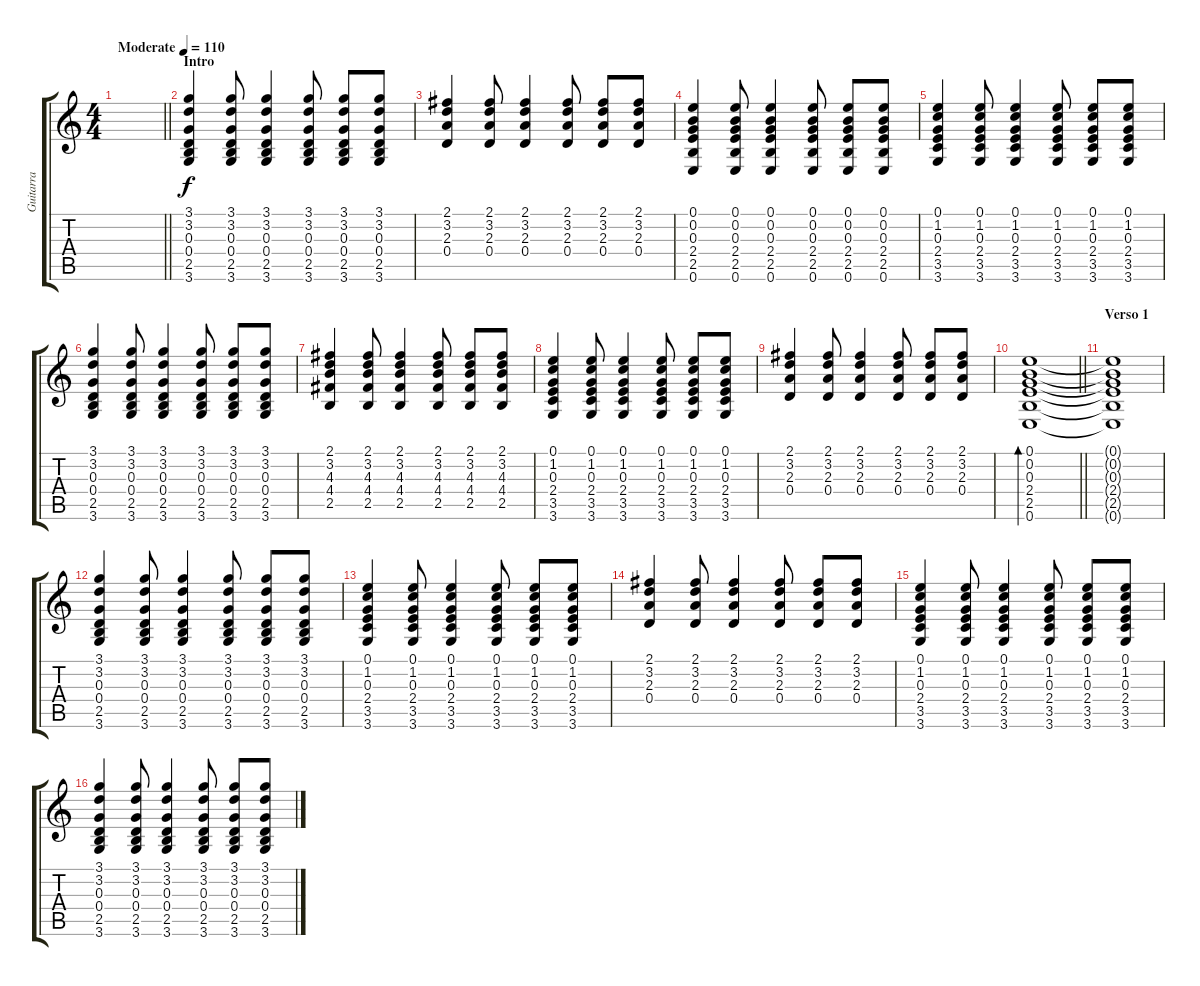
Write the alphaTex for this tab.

\track ("Guitarra" "Guitarra") {instrument acousticguitarsteel}
\staff {score tabs}
\tuning (E4 B3 G3 D3 A2 E2) {hide}
\ts (4 4)
\tempo (110 "Moderate")
\clef g2
\barLineRight lightlight
\ks c
|
\section ("" "Intro")
(3.1 3.2 0.3 0.4 2.5 3.6).4 (3.1 3.2 0.3 0.4 2.5 3.6).8 (3.1 3.2 0.3 0.4 2.5 3.6).4 (3.1 3.2 0.3 0.4 2.5 3.6).8 (3.1 3.2 0.3 0.4 2.5 3.6).8 (3.1 3.2 0.3 0.4 2.5 3.6).8 |
(2.1 3.2 2.3 0.4).4 (2.1 3.2 2.3 0.4).8 (2.1 3.2 2.3 0.4).4 (2.1 3.2 2.3 0.4).8 (2.1 3.2 2.3 0.4).8 (2.1 3.2 2.3 0.4).8 |
(0.1 0.2 0.3 2.4 2.5 0.6).4 (0.1 0.2 0.3 2.4 2.5 0.6).8 (0.1 0.2 0.3 2.4 2.5 0.6).4 (0.1 0.2 0.3 2.4 2.5 0.6).8 (0.1 0.2 0.3 2.4 2.5 0.6).8 (0.1 0.2 0.3 2.4 2.5 0.6).8 |
(0.1 1.2 0.3 2.4 3.5 3.6).4 (0.1 1.2 0.3 2.4 3.5 3.6).8 (0.1 1.2 0.3 2.4 3.5 3.6).4 (0.1 1.2 0.3 2.4 3.5 3.6).8 (0.1 1.2 0.3 2.4 3.5 3.6).8 (0.1 1.2 0.3 2.4 3.5 3.6).8 |
(3.1 3.2 0.3 0.4 2.5 3.6).4 (3.1 3.2 0.3 0.4 2.5 3.6).8 (3.1 3.2 0.3 0.4 2.5 3.6).4 (3.1 3.2 0.3 0.4 2.5 3.6).8 (3.1 3.2 0.3 0.4 2.5 3.6).8 (3.1 3.2 0.3 0.4 2.5 3.6).8 |
(2.1 3.2 4.3 4.4 2.5).4 (2.1 3.2 4.3 4.4 2.5).8 (2.1 3.2 4.3 4.4 2.5).4 (2.1 3.2 4.3 4.4 2.5).8 (2.1 3.2 4.3 4.4 2.5).8 (2.1 3.2 4.3 4.4 2.5).8 |
(0.1 1.2 0.3 2.4 3.5 3.6).4 (0.1 1.2 0.3 2.4 3.5 3.6).8 (0.1 1.2 0.3 2.4 3.5 3.6).4 (0.1 1.2 0.3 2.4 3.5 3.6).8 (0.1 1.2 0.3 2.4 3.5 3.6).8 (0.1 1.2 0.3 2.4 3.5 3.6).8 |
(2.1 3.2 2.3 0.4).4 (2.1 3.2 2.3 0.4).8 (2.1 3.2 2.3 0.4).4 (2.1 3.2 2.3 0.4).8 (2.1 3.2 2.3 0.4).8 (2.1 3.2 2.3 0.4).8 |
\barLineRight lightlight
(0.1 0.2 0.3 2.4 2.5 0.6).1{bd 120} |
\section ("" "Verso 1")
(0.1{t} 0.2{t} 0.3{t} 2.4{t} 2.5{t} 0.6{t}).1 |
(3.1 3.2 0.3 0.4 2.5 3.6).4 (3.1 3.2 0.3 0.4 2.5 3.6).8 (3.1 3.2 0.3 0.4 2.5 3.6).4 (3.1 3.2 0.3 0.4 2.5 3.6).8 (3.1 3.2 0.3 0.4 2.5 3.6).8 (3.1 3.2 0.3 0.4 2.5 3.6).8 |
(0.1 1.2 0.3 2.4 3.5 3.6).4 (0.1 1.2 0.3 2.4 3.5 3.6).8 (0.1 1.2 0.3 2.4 3.5 3.6).4 (0.1 1.2 0.3 2.4 3.5 3.6).8 (0.1 1.2 0.3 2.4 3.5 3.6).8 (0.1 1.2 0.3 2.4 3.5 3.6).8 |
(2.1 3.2 2.3 0.4).4 (2.1 3.2 2.3 0.4).8 (2.1 3.2 2.3 0.4).4 (2.1 3.2 2.3 0.4).8 (2.1 3.2 2.3 0.4).8 (2.1 3.2 2.3 0.4).8 |
(0.1 1.2 0.3 2.4 3.5 3.6).4 (0.1 1.2 0.3 2.4 3.5 3.6).8 (0.1 1.2 0.3 2.4 3.5 3.6).4 (0.1 1.2 0.3 2.4 3.5 3.6).8 (0.1 1.2 0.3 2.4 3.5 3.6).8 (0.1 1.2 0.3 2.4 3.5 3.6).8 |
(3.1 3.2 0.3 0.4 2.5 3.6).4 (3.1 3.2 0.3 0.4 2.5 3.6).8 (3.1 3.2 0.3 0.4 2.5 3.6).4 (3.1 3.2 0.3 0.4 2.5 3.6).8 (3.1 3.2 0.3 0.4 2.5 3.6).8 (3.1 3.2 0.3 0.4 2.5 3.6).8
